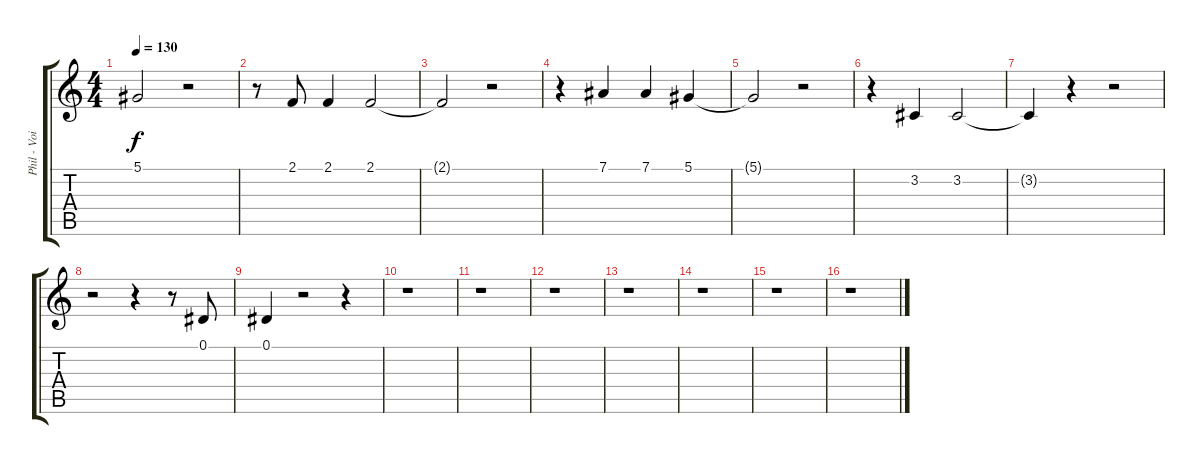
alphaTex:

\track ("Phil - Voice" "Phil - Voi") {instrument lead2sawtooth}
\staff {score tabs}
\tuning (Eb4 Bb3 Gb3 Db3 Ab2 Eb2) {hide}
\ts (4 4)
\tempo 130
\clef g2
\ks c
5.1{t}.2{dy f} r.2 |
r.8 2.1.8 2.1.4 2.1.2 |
2.1{t}.2 r.2 |
r.4 7.1.4 7.1.4 5.1.4 |
5.1{t}.2 r.2 |
r.4 3.2.4 3.2.2 |
3.2{t}.4 r.4 r.2 |
r.2 r.4 r.8 0.1.8 |
0.1.4 r.2 r.4 |
r.1 |
r.1 |
r.1 |
r.1 |
r.1 |
r.1 |
r.1
